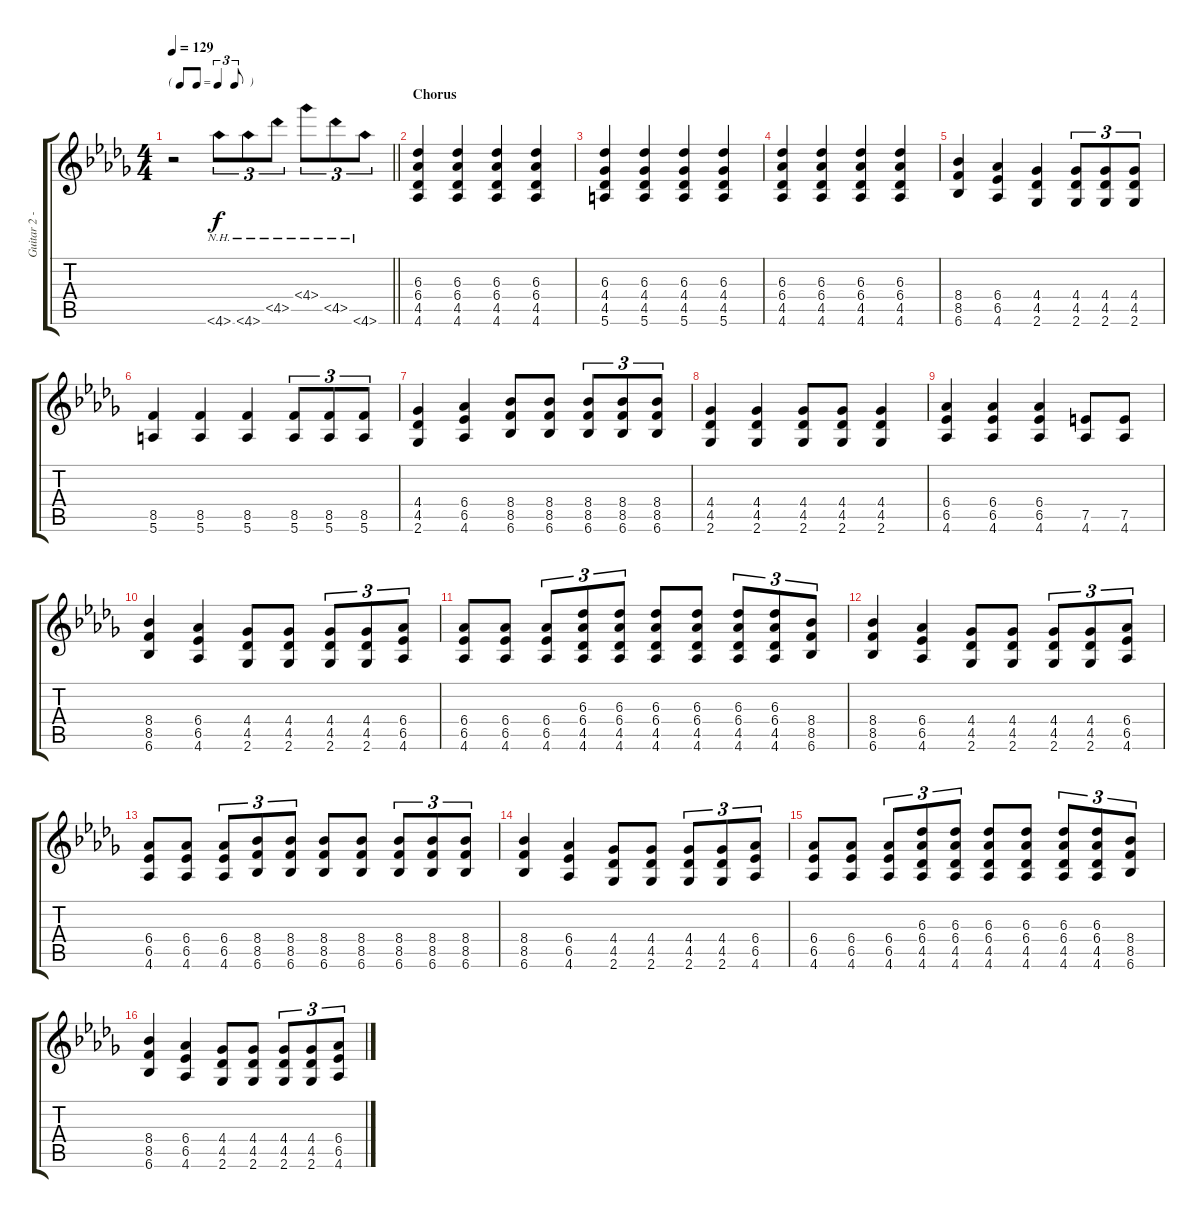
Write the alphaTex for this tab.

\track ("Guitar 2 - Rhythm Right" "Guitar 2 -") {instrument distortionguitar}
\staff {score tabs}
\tuning (E4 B3 G3 D3 A2 E2) {hide}
\ts (4 4)
\tf triplet8th
\tempo 129
\clef g2
\barLineRight lightlight
\ks db
r.2{dy f} 4.6{nh}.8{tu (3 2)} 4.6{nh}.8{tu (3 2)} 4.5{nh}.8{tu (3 2)} 4.4{nh}.8{tu (3 2)} 4.5{nh}.8{tu (3 2)} 4.6{nh}.8{tu (3 2)} |
\section ("" "Chorus")
(6.3 6.4 4.5 4.6).4 (6.3 6.4 4.5 4.6).4 (6.3 6.4 4.5 4.6).4 (6.3 6.4 4.5 4.6).4 |
(6.3 4.4 4.5 5.6).4 (6.3 4.4 4.5 5.6).4 (6.3 4.4 4.5 5.6).4 (6.3 4.4 4.5 5.6).4 |
(6.3 6.4 4.5 4.6).4 (6.3 6.4 4.5 4.6).4 (6.3 6.4 4.5 4.6).4 (6.3 6.4 4.5 4.6).4 |
(8.4 8.5 6.6).4 (6.4 6.5 4.6).4 (4.4 4.5 2.6).4 (4.4 4.5 2.6).8{tu (3 2)} (4.4 4.5 2.6).8{tu (3 2)} (4.4 4.5 2.6).8{tu (3 2)} |
(8.5 5.6).4 (8.5 5.6).4 (8.5 5.6).4 (8.5 5.6).8{tu (3 2)} (8.5 5.6).8{tu (3 2)} (8.5 5.6).8{tu (3 2)} |
(4.4 4.5 2.6).4 (6.4 6.5 4.6).4 (8.4 8.5 6.6).8 (8.4 8.5 6.6).8 (8.4 8.5 6.6).8{tu (3 2)} (8.4 8.5 6.6).8{tu (3 2)} (8.4 8.5 6.6).8{tu (3 2)} |
(4.4 4.5 2.6).4 (4.4 4.5 2.6).4 (4.4 4.5 2.6).8 (4.4 4.5 2.6).8 (4.4 4.5 2.6).4 |
(6.4 6.5 4.6).4 (6.4 6.5 4.6).4 (6.4 6.5 4.6).4 (7.5 4.6).8 (7.5 4.6).8 |
(8.4 8.5 6.6).4 (6.4 6.5 4.6).4 (4.4 4.5 2.6).8 (4.4 4.5 2.6).8 (4.4 4.5 2.6).8{tu (3 2)} (4.4 4.5 2.6).8{tu (3 2)} (6.4 6.5 4.6).8{tu (3 2)} |
(6.4 6.5 4.6).8 (6.4 6.5 4.6).8 (6.4 6.5 4.6).8{tu (3 2)} (6.3 6.4 4.5 4.6).8{tu (3 2)} (6.3 6.4 4.5 4.6).8{tu (3 2)} (6.3 6.4 4.5 4.6).8 (6.3 6.4 4.5 4.6).8 (6.3 6.4 4.5 4.6).8{tu (3 2)} (6.3 6.4 4.5 4.6).8{tu (3 2)} (8.4 8.5 6.6).8{tu (3 2)} |
(8.4 8.5 6.6).4 (6.4 6.5 4.6).4 (4.4 4.5 2.6).8 (4.4 4.5 2.6).8 (4.4 4.5 2.6).8{tu (3 2)} (4.4 4.5 2.6).8{tu (3 2)} (6.4 6.5 4.6).8{tu (3 2)} |
(6.4 6.5 4.6).8 (6.4 6.5 4.6).8 (6.4 6.5 4.6).8{tu (3 2)} (8.4 8.5 6.6).8{tu (3 2)} (8.4 8.5 6.6).8{tu (3 2)} (8.4 8.5 6.6).8 (8.4 8.5 6.6).8 (8.4 8.5 6.6).8{tu (3 2)} (8.4 8.5 6.6).8{tu (3 2)} (8.4 8.5 6.6).8{tu (3 2)} |
(8.4 8.5 6.6).4 (6.4 6.5 4.6).4 (4.4 4.5 2.6).8 (4.4 4.5 2.6).8 (4.4 4.5 2.6).8{tu (3 2)} (4.4 4.5 2.6).8{tu (3 2)} (6.4 6.5 4.6).8{tu (3 2)} |
(6.4 6.5 4.6).8 (6.4 6.5 4.6).8 (6.4 6.5 4.6).8{tu (3 2)} (6.3 6.4 4.5 4.6).8{tu (3 2)} (6.3 6.4 4.5 4.6).8{tu (3 2)} (6.3 6.4 4.5 4.6).8 (6.3 6.4 4.5 4.6).8 (6.3 6.4 4.5 4.6).8{tu (3 2)} (6.3 6.4 4.5 4.6).8{tu (3 2)} (8.4 8.5 6.6).8{tu (3 2)} |
(8.4 8.5 6.6).4 (6.4 6.5 4.6).4 (4.4 4.5 2.6).8 (4.4 4.5 2.6).8 (4.4 4.5 2.6).8{tu (3 2)} (4.4 4.5 2.6).8{tu (3 2)} (6.4 6.5 4.6).8{tu (3 2)}
